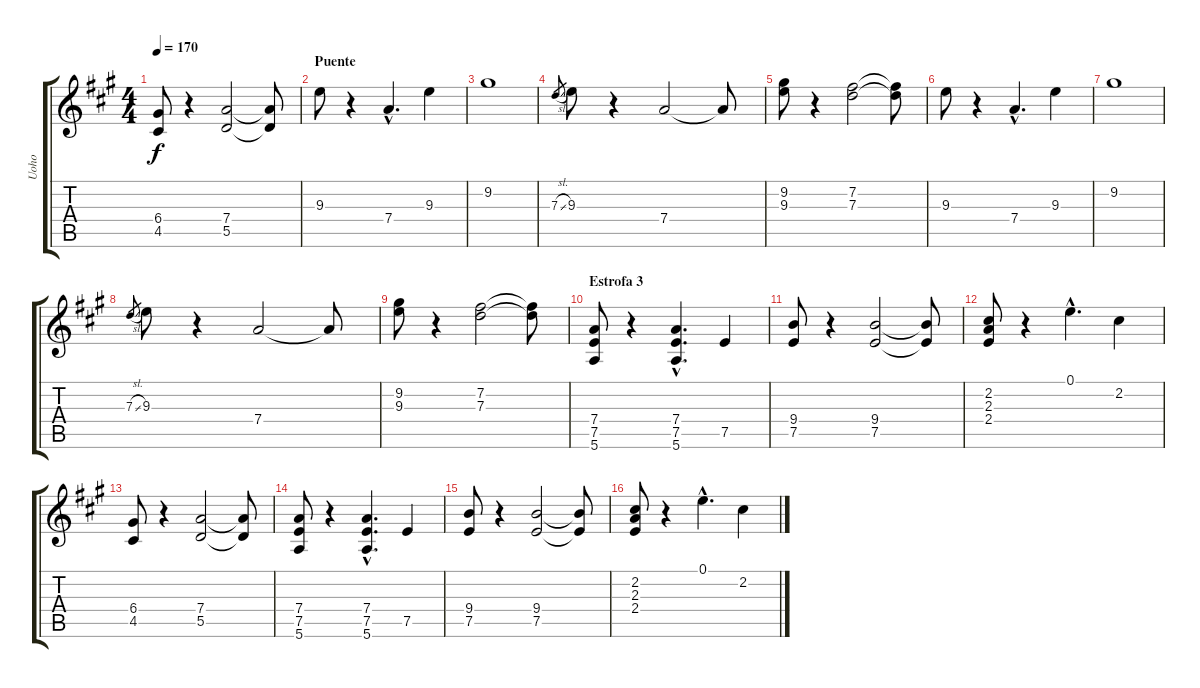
\track ("Uoho" "Uoho") {instrument distortionguitar}
\staff {score tabs}
\tuning (E4 B3 G3 D3 A2 E2) {hide}
\ts (4 4)
\tempo 170
\clef g2
\ks a
(6.4 4.5).8{dy f} r.4 (7.4 5.5).2 (7.4{t} 5.5{t}).8 |
\section ("" "Puente")
9.3.8 r.4 7.4{hac}.4{d} 9.3.4 |
9.2.1 |
7.3{sl}.8{gr} 9.3.8 r.4 7.4.2 7.4{t}.8 |
(9.2 9.3).8 r.4 (7.2 7.3).2 (7.2{t} 7.3{t}).8 |
9.3.8 r.4 7.4{hac}.4{d} 9.3.4 |
9.2.1 |
7.3{sl}.8{gr} 9.3.8 r.4 7.4.2 7.4{t}.8 |
(9.2 9.3).8 r.4 (7.2 7.3).2 (7.2{t} 7.3{t}).8 |
\section ("" "Estrofa 3")
(7.4 7.5 5.6).8 r.4 (7.4{hac} 7.5{hac} 5.6{hac}).4{d} 7.5.4 |
(9.4 7.5).8 r.4 (9.4 7.5).2 (9.4{t} 7.5{t}).8 |
(2.2 2.3 2.4).8 r.4 0.1{hac}.4{d} 2.2.4 |
(6.4 4.5).8 r.4 (7.4 5.5).2 (7.4{t} 5.5{t}).8 |
(7.4 7.5 5.6).8 r.4 (7.4{hac} 7.5{hac} 5.6{hac}).4{d} 7.5.4 |
(9.4 7.5).8 r.4 (9.4 7.5).2 (9.4{t} 7.5{t}).8 |
(2.2 2.3 2.4).8 r.4 0.1{hac}.4{d} 2.2.4
